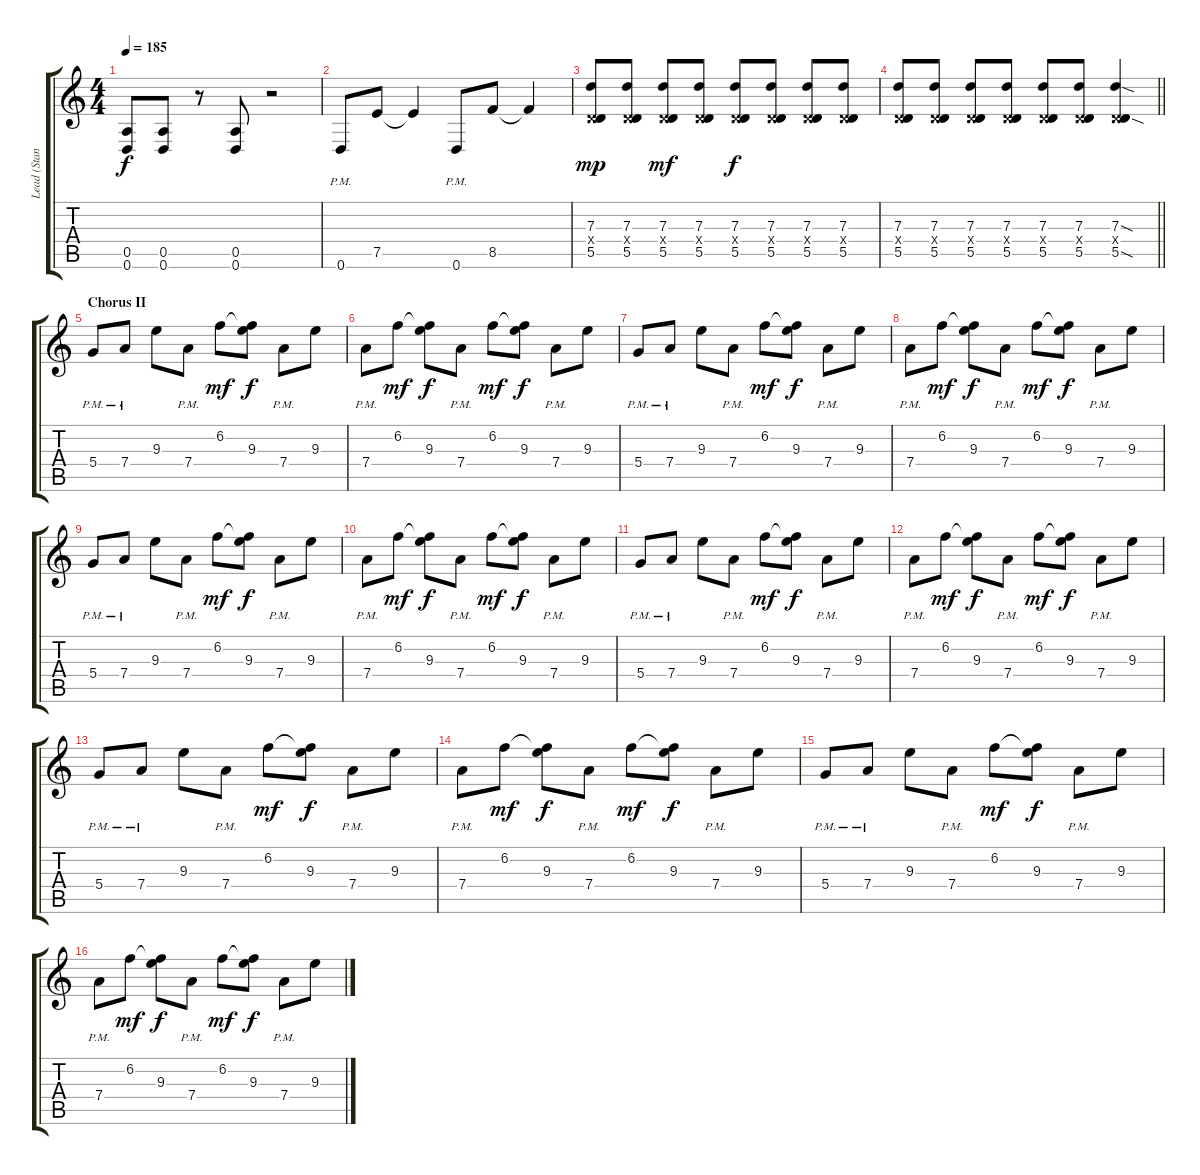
\track ("Lead (Standard Tuning)" "Lead (Stan") {mute instrument distortionguitar}
\staff {score tabs}
\tuning (E4 B3 G3 D3 A2 D2) {hide}
\ts (4 4)
\tempo 185
\clef g2
\ks c
(0.5 0.6).8{dy f} (0.5 0.6).8 r.8 (0.5 0.6).8 r.2 |
0.6{pm}.8 7.5.8 7.5{t}.4 0.6{pm}.8 8.5.8 8.5{t}.4 |
(7.3 0.4{x} 5.5).8{dy mp volume 4 instrument overdrivenguitar} (7.3 0.4{x} 5.5).8 (7.3 0.4{x} 5.5).8{dy mf} (7.3 0.4{x} 5.5).8 (7.3 0.4{x} 5.5).8{dy f} (7.3 0.4{x} 5.5).8 (7.3 0.4{x} 5.5).8 (7.3 0.4{x} 5.5).8 |
\barLineRight lightlight
(7.3 0.4{x} 5.5).8 (7.3 0.4{x} 5.5).8 (7.3 0.4{x} 5.5).8 (7.3 0.4{x} 5.5).8 (7.3 0.4{x} 5.5).8 (7.3 0.4{x} 5.5).8 (7.3{sod} 0.4{x} 5.5{sod}).4 |
\section ("" "Chorus II")
5.4{pm}.8{volume 14 instrument distortionguitar} 7.4{pm}.8 9.3.8 7.4{pm}.8 6.2.8{dy mf} (6.2{t} 9.3).8{dy f} 7.4{pm}.8 9.3.8 |
7.4{pm}.8 6.2.8{dy mf} (6.2{t} 9.3).8{dy f} 7.4{pm}.8 6.2.8{dy mf} (6.2{t} 9.3).8{dy f} 7.4{pm}.8 9.3.8 |
5.4{pm}.8 7.4{pm}.8 9.3.8 7.4{pm}.8 6.2.8{dy mf} (6.2{t} 9.3).8{dy f} 7.4{pm}.8 9.3.8 |
7.4{pm}.8 6.2.8{dy mf} (6.2{t} 9.3).8{dy f} 7.4{pm}.8 6.2.8{dy mf} (6.2{t} 9.3).8{dy f} 7.4{pm}.8 9.3.8 |
5.4{pm}.8 7.4{pm}.8 9.3.8 7.4{pm}.8 6.2.8{dy mf} (6.2{t} 9.3).8{dy f} 7.4{pm}.8 9.3.8 |
7.4{pm}.8 6.2.8{dy mf} (6.2{t} 9.3).8{dy f} 7.4{pm}.8 6.2.8{dy mf} (6.2{t} 9.3).8{dy f} 7.4{pm}.8 9.3.8 |
5.4{pm}.8 7.4{pm}.8 9.3.8 7.4{pm}.8 6.2.8{dy mf} (6.2{t} 9.3).8{dy f} 7.4{pm}.8 9.3.8 |
7.4{pm}.8 6.2.8{dy mf} (6.2{t} 9.3).8{dy f} 7.4{pm}.8 6.2.8{dy mf} (6.2{t} 9.3).8{dy f} 7.4{pm}.8 9.3.8 |
5.4{pm}.8 7.4{pm}.8 9.3.8 7.4{pm}.8 6.2.8{dy mf} (6.2{t} 9.3).8{dy f} 7.4{pm}.8 9.3.8 |
7.4{pm}.8 6.2.8{dy mf} (6.2{t} 9.3).8{dy f} 7.4{pm}.8 6.2.8{dy mf} (6.2{t} 9.3).8{dy f} 7.4{pm}.8 9.3.8 |
5.4{pm}.8 7.4{pm}.8 9.3.8 7.4{pm}.8 6.2.8{dy mf} (6.2{t} 9.3).8{dy f} 7.4{pm}.8 9.3.8 |
7.4{pm}.8 6.2.8{dy mf} (6.2{t} 9.3).8{dy f} 7.4{pm}.8 6.2.8{dy mf} (6.2{t} 9.3).8{dy f} 7.4{pm}.8 9.3.8
